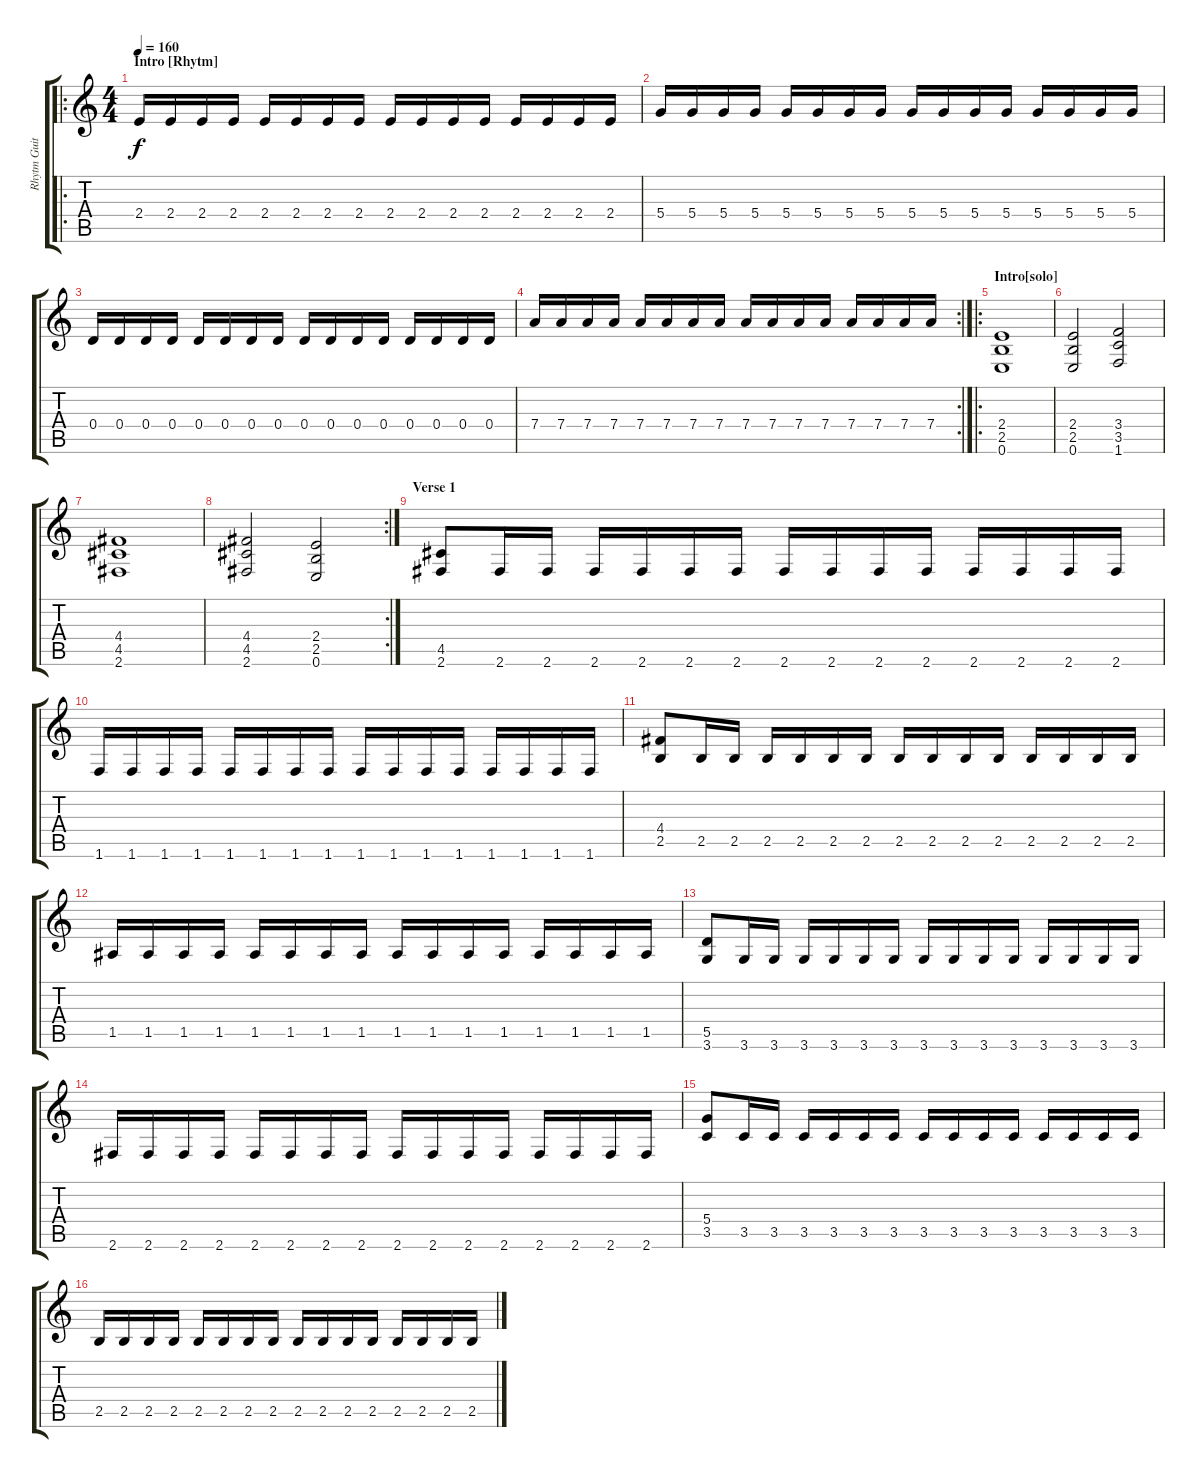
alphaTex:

\track ("Rhytm Guitar" "Rhytm Guit") {instrument distortionguitar}
\staff {score tabs}
\tuning (E4 B3 G3 D3 A2 E2) {hide}
\ro
\ts (4 4)
\section ("" "Intro [Rhytm]")
\tempo 160
\clef g2
\ks c
2.4.16{dy f instrument distortionguitar} 2.4.16 2.4.16 2.4.16 2.4.16 2.4.16 2.4.16 2.4.16 2.4.16 2.4.16 2.4.16 2.4.16 2.4.16 2.4.16 2.4.16 2.4.16 |
5.4.16 5.4.16 5.4.16 5.4.16 5.4.16 5.4.16 5.4.16 5.4.16 5.4.16 5.4.16 5.4.16 5.4.16 5.4.16 5.4.16 5.4.16 5.4.16 |
0.4.16 0.4.16 0.4.16 0.4.16 0.4.16 0.4.16 0.4.16 0.4.16 0.4.16 0.4.16 0.4.16 0.4.16 0.4.16 0.4.16 0.4.16 0.4.16 |
\rc 2
7.4.16 7.4.16 7.4.16 7.4.16 7.4.16 7.4.16 7.4.16 7.4.16 7.4.16 7.4.16 7.4.16 7.4.16 7.4.16 7.4.16 7.4.16 7.4.16 |
\ro
\section ("" "Intro[solo]")
(2.4 2.5 0.6).1 |
(2.4 2.5 0.6).2 (3.4 3.5 1.6).2 |
(4.4 4.5 2.6).1 |
\rc 2
(4.4 4.5 2.6).2 (2.4 2.5 0.6).2 |
\section ("" "Verse 1")
(4.5 2.6).8 2.6.16 2.6.16 2.6.16 2.6.16 2.6.16 2.6.16 2.6.16 2.6.16 2.6.16 2.6.16 2.6.16 2.6.16 2.6.16 2.6.16 |
1.6.16 1.6.16 1.6.16 1.6.16 1.6.16 1.6.16 1.6.16 1.6.16 1.6.16 1.6.16 1.6.16 1.6.16 1.6.16 1.6.16 1.6.16 1.6.16 |
(4.4 2.5).8 2.5.16 2.5.16 2.5.16 2.5.16 2.5.16 2.5.16 2.5.16 2.5.16 2.5.16 2.5.16 2.5.16 2.5.16 2.5.16 2.5.16 |
1.5.16 1.5.16 1.5.16 1.5.16 1.5.16 1.5.16 1.5.16 1.5.16 1.5.16 1.5.16 1.5.16 1.5.16 1.5.16 1.5.16 1.5.16 1.5.16 |
(5.5 3.6).8 3.6.16 3.6.16 3.6.16 3.6.16 3.6.16 3.6.16 3.6.16 3.6.16 3.6.16 3.6.16 3.6.16 3.6.16 3.6.16 3.6.16 |
2.6.16 2.6.16 2.6.16 2.6.16 2.6.16 2.6.16 2.6.16 2.6.16 2.6.16 2.6.16 2.6.16 2.6.16 2.6.16 2.6.16 2.6.16 2.6.16 |
(5.4 3.5).8 3.5.16 3.5.16 3.5.16 3.5.16 3.5.16 3.5.16 3.5.16 3.5.16 3.5.16 3.5.16 3.5.16 3.5.16 3.5.16 3.5.16 |
2.5.16 2.5.16 2.5.16 2.5.16 2.5.16 2.5.16 2.5.16 2.5.16 2.5.16 2.5.16 2.5.16 2.5.16 2.5.16 2.5.16 2.5.16 2.5.16
